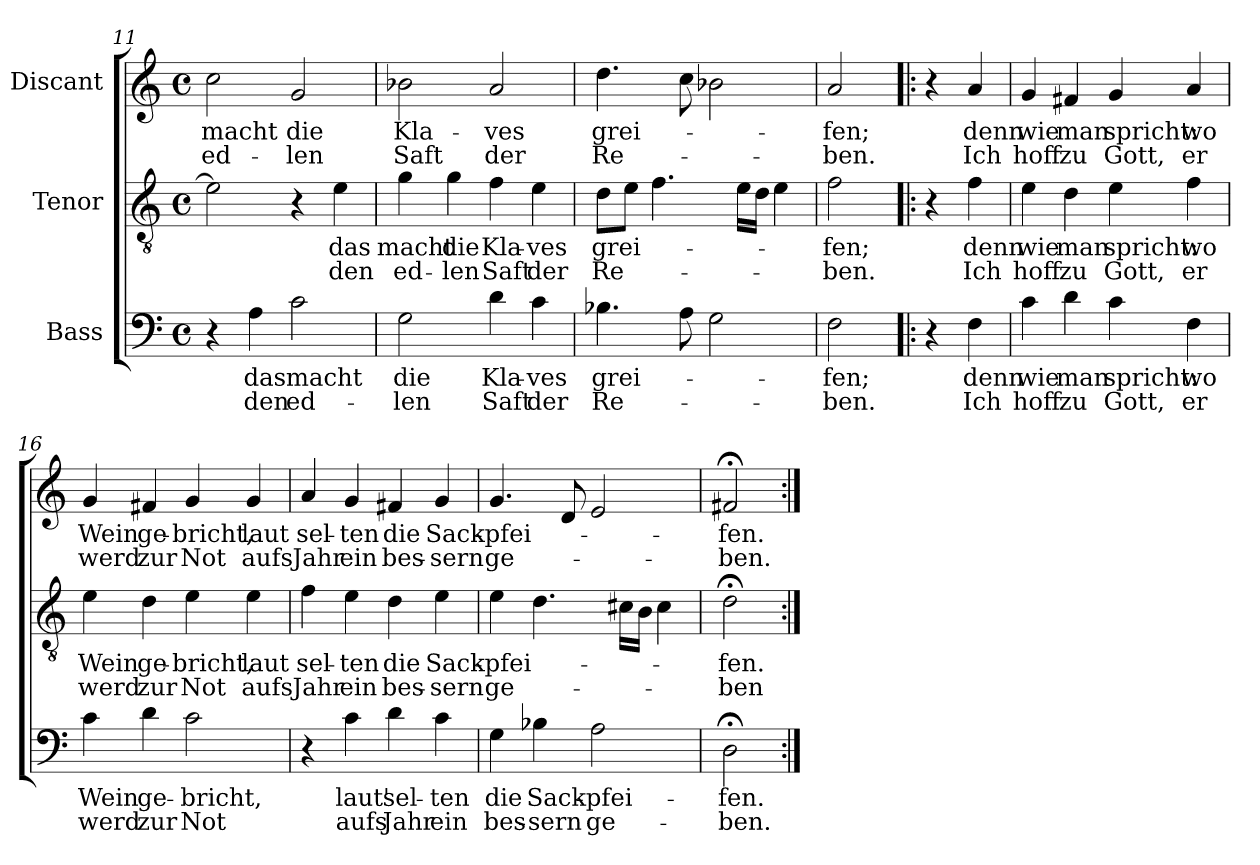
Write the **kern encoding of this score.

**kern	**text	**text	**kern	**text	**text	**kern	**text	**text
*part3	*part3	*part3	*part2	*part2	*part2	*part1	*part1	*part1
*staff3	*staff3	*staff3	*staff2	*staff2	*staff2	*staff1	*staff1	*staff1
*I"Bass	*	*	*I"Tenor	*	*	*I"Discant	*	*
*clefF4	*	*	*clefGv2	*	*	*clefG2	*	*
*k[]	*	*	*k[]	*	*	*k[]	*	*
*M4/4	*	*	*M4/4	*	*	*M4/4	*	*
*met(c)	*	*	*met(c)	*	*	*met(c)	*	*
=11	=11	=11	=11	=11	=11	=11	=11	=11
!	!	!	!	!	!	!	!LO:LY:b	!LO:LY:b
4r	.	.	2e\]	.	.	2cc\	macht	ed-
!	!LO:LY:b	!LO:LY:b	!	!	!	!	!	!
4A\	das	den	.	.	.	.	.	.
!	!LO:LY:b	!LO:LY:b	!	!	!	!	!LO:LY:b	!LO:LY:b
2c\	macht	ed-	4r	.	.	2g/	die	-len
!	!	!	!	!LO:LY:b	!LO:LY:b	!	!	!
.	.	.	4e\	das	den	.	.	.
!!LO:LB:g=z
=12	=12	=12	=12	=12	=12	=12	=12	=12
!	!LO:LY:b	!LO:LY:b	!	!LO:LY:b	!LO:LY:b	!	!LO:LY:b	!LO:LY:b
2G\	die	-len	4g\	macht	ed-	2b-X\	Kla-	Saft
!	!	!	!	!LO:LY:b	!LO:LY:b	!	!	!
.	.	.	4g\	die	-len	.	.	.
!	!LO:LY:b	!LO:LY:b	!	!LO:LY:b	!LO:LY:b	!	!LO:LY:b	!LO:LY:b
4d\	Kla-	Saft	4f\	Kla-	Saft	2a/	-ves	der
!	!LO:LY:b	!LO:LY:b	!	!LO:LY:b	!LO:LY:b	!	!	!
4c\	-ves	der	4e\	-ves	der	.	.	.
=13	=13	=13	=13	=13	=13	=13	=13	=13
!	!LO:LY:b	!LO:LY:b	!	!LO:LY:b	!LO:LY:b	!	!LO:LY:b	!LO:LY:b
4.B-X\	grei-	Re-	8d\L	grei-	Re-	4.dd\	grei-	Re-
.	.	.	8e\J	.	.	.	.	.
.	.	.	4.f\	.	.	.	.	.
8A\	.	.	.	.	.	8cc\	.	.
2G\	.	.	.	.	.	2b-X\	.	.
.	.	.	16e\LL	.	.	.	.	.
.	.	.	16d\JJ	.	.	.	.	.
.	.	.	4e\	.	.	.	.	.
=14	=14	=14	=14	=14	=14	=14	=14	=14
!	!LO:LY:b	!LO:LY:b	!	!LO:LY:b	!LO:LY:b	!	!LO:LY:b	!LO:LY:b
2F\	-fen;	-ben.	2f\	-fen;	-ben.	2a/	-fen;	-ben.
=14X2!|:	=14X2!|:	=14X2!|:	=14X2!|:	=14X2!|:	=14X2!|:	=14X2!|:	=14X2!|:	=14X2!|:
4r	.	.	4r	.	.	4r	.	.
!	!LO:LY:b	!LO:LY:b	!	!LO:LY:b	!LO:LY:b	!	!LO:LY:b	!LO:LY:b
4F\	denn	Ich	4f\	denn	Ich	4a/	denn	Ich
=15	=15	=15	=15	=15	=15	=15	=15	=15
!	!LO:LY:b	!LO:LY:b	!	!LO:LY:b	!LO:LY:b	!	!LO:LY:b	!LO:LY:b
4c\	wie	hoff	4e\	wie	hoff	4g/	wie	hoff
!	!LO:LY:b	!LO:LY:b	!	!LO:LY:b	!LO:LY:b	!	!LO:LY:b	!LO:LY:b
4d\	man	zu	4d\	man	zu	4f#X/	man	zu
!	!LO:LY:b	!LO:LY:b	!	!LO:LY:b	!LO:LY:b	!	!LO:LY:b	!LO:LY:b
4c\	spricht:	Gott,	4e\	spricht:	Gott,	4g/	spricht:	Gott,
!	!LO:LY:b	!LO:LY:b	!	!LO:LY:b	!LO:LY:b	!	!LO:LY:b	!LO:LY:b
4F\	wo	er	4f\	wo	er	4a/	wo	er
!!LO:LB:g=z
=16	=16	=16	=16	=16	=16	=16	=16	=16
!	!LO:LY:b	!LO:LY:b	!	!LO:LY:b	!LO:LY:b	!	!LO:LY:b	!LO:LY:b
4c\	Wein	werd	4e\	Wein	werd	4g/	Wein	werd
!	!LO:LY:b	!LO:LY:b	!	!LO:LY:b	!LO:LY:b	!	!LO:LY:b	!LO:LY:b
4d\	ge-	zur	4d\	ge-	zur	4f#X/	ge-	zur
!	!LO:LY:b	!LO:LY:b	!	!LO:LY:b	!LO:LY:b	!	!LO:LY:b	!LO:LY:b
2c\	-bricht,	Not	4e\	-bricht,	Not	4g/	-bricht,	Not
!	!	!	!	!LO:LY:b	!LO:LY:b	!	!LO:LY:b	!LO:LY:b
.	.	.	4e\	laut	aufs	4g/	laut	aufs
=17	=17	=17	=17	=17	=17	=17	=17	=17
!	!	!	!	!LO:LY:b	!LO:LY:b	!	!LO:LY:b	!LO:LY:b
4r	.	.	4f\	sel-	Jahr	4a/	sel-	Jahr
!	!LO:LY:b	!LO:LY:b	!	!LO:LY:b	!LO:LY:b	!	!LO:LY:b	!LO:LY:b
4c\	laut'	aufs	4e\	-ten	ein	4g/	-ten	ein
!	!LO:LY:b	!LO:LY:b	!	!LO:LY:b	!LO:LY:b	!	!LO:LY:b	!LO:LY:b
4d\	sel-	Jahr	4d\	die	bes-	4f#X/	die	bes-
!	!LO:LY:b	!LO:LY:b	!	!LO:LY:b	!LO:LY:b	!	!LO:LY:b	!LO:LY:b
4c\	-ten	ein	4e\	Sack-	-sern	4g/	Sack-	-sern
=18	=18	=18	=18	=18	=18	=18	=18	=18
!	!LO:LY:b	!LO:LY:b	!	!LO:LY:b	!LO:LY:b	!	!LO:LY:b	!LO:LY:b
4G\	die	bes-	4e\	-pfei-	ge-	4.g/	-pfei-	ge-
!	!LO:LY:b	!LO:LY:b	!	!	!	!	!	!
4B-X\	Sack-	-sern	4.d\	.	.	.	.	.
.	.	.	.	.	.	8d/	.	.
!	!LO:LY:b	!LO:LY:b	!	!	!	!	!	!
2A\	-pfei-	ge-	.	.	.	2e/	.	.
.	.	.	16c#X\LL	.	.	.	.	.
.	.	.	16B\JJ	.	.	.	.	.
.	.	.	4c#\	.	.	.	.	.
=19	=19	=19	=19	=19	=19	=19	=19	=19
!	!LO:LY:b	!LO:LY:b	!	!LO:LY:b	!LO:LY:b	!	!LO:LY:b	!LO:LY:b
2D;<\	-fen.	-ben.	2d;<\	-fen.	-ben	2f#X;</	-fen.	-ben.
=:|!	=:|!	=:|!	=:|!	=:|!	=:|!	=:|!	=:|!	=:|!
*-	*-	*-	*-	*-	*-	*-	*-	*-
